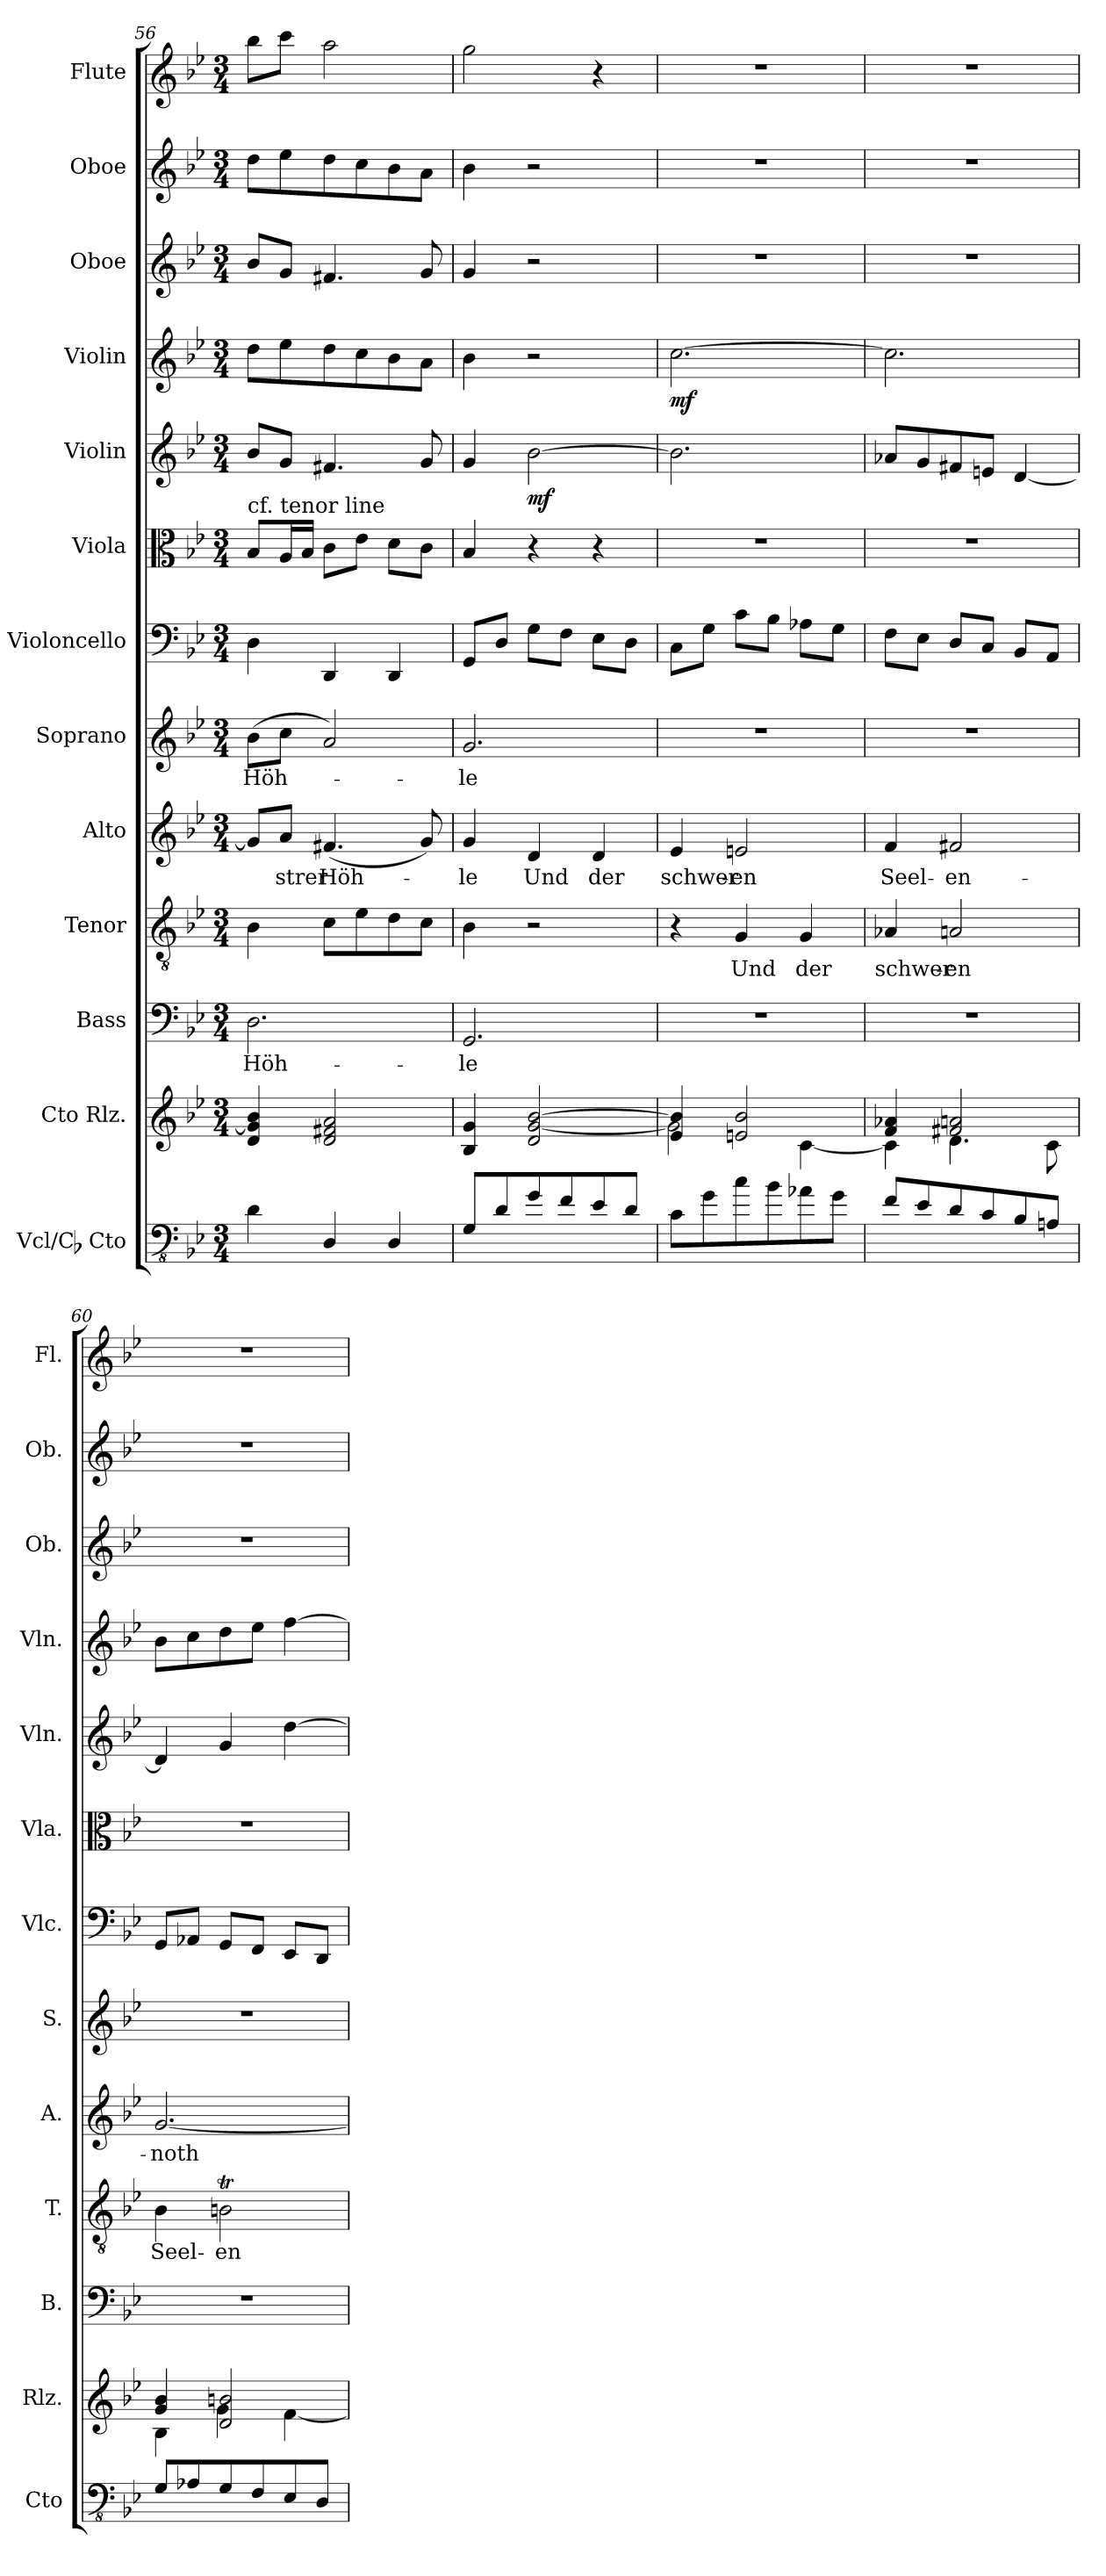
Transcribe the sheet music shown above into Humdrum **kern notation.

**kern	**kern	**kern	**text	**kern	**text	**kern	**text	**kern	**text	**kern	**kern	**kern	**dynam	**kern	**dynam	**kern	**kern	**kern
*part13	*part12	*part11	*part11	*part10	*part10	*part9	*part9	*part8	*part8	*part7	*part6	*part5	*part5	*part4	*part4	*part3	*part2	*part1
*staff13	*staff12	*staff11	*staff11	*staff10	*staff10	*staff9	*staff9	*staff8	*staff8	*staff7	*staff6	*staff5	*staff5	*staff4	*staff4	*staff3	*staff2	*staff1
*I"Vcl/Cb Cto	*I"Cto Rlz.	*I"Bass	*	*I"Tenor	*	*I"Alto	*	*I"Soprano	*	*I"Violoncello	*I"Viola	*I"Violin	*	*I"Violin	*	*I"Oboe	*I"Oboe	*I"Flute
*I'Cto	*I'Rlz.	*I'B.	*	*I'T.	*	*I'A.	*	*I'S.	*	*I'Vlc.	*I'Vla.	*I'Vln.	*	*I'Vln.	*	*I'Ob.	*I'Ob.	*I'Fl.
!!LO:PB:g=z
*clefFv4	*clefG2	*clefF4	*	*clefGv2	*	*clefG2	*	*clefG2	*	*clefF4	*clefC3	*clefG2	*	*clefG2	*	*clefG2	*clefG2	*clefG2
*ITrd7c12	*	*	*	*	*	*	*	*	*	*	*	*	*	*	*	*	*	*
*k[b-e-]	*k[b-e-]	*k[b-e-]	*	*k[b-e-]	*	*k[b-e-]	*	*k[b-e-]	*	*k[b-e-]	*k[b-e-]	*k[b-e-]	*	*k[b-e-]	*	*k[b-e-]	*k[b-e-]	*k[b-e-]
*M3/4	*M3/4	*M3/4	*	*M3/4	*	*M3/4	*	*M3/4	*	*M3/4	*M3/4	*M3/4	*	*M3/4	*	*M3/4	*M3/4	*M3/4
=56	=56	=56	=56	=56	=56	=56	=56	=56	=56	=56	=56	=56	=56	=56	=56	=56	=56	=56
!	!	!	!	!	!	!	!	!	!	!	!LO:TX:a:t=cf. tenor line	!	!	!	!	!	!	!
4DD\	4d/ 4g/] 4b-/	2.D\	Höh-	4B-\	.	8g/L]	.	(8b-\L	Höh-	4D\	8B-/L	8b-/L	.	8dd\L	.	8b-/L	8dd\L	8bb-\L
.	.	.	.	.	.	8a/J	-strer	8cc\J	.	.	16A/L	8g/J	.	8ee-\	.	8g/J	8ee-\	8ccc\J
.	.	.	.	.	.	.	.	.	.	.	16B-/JJ	.	.	.	.	.	.	.
4DDD/	2d/ 2f#X/ 2a/	.	.	8c\L	.	(4.f#X/	Höh-	2a/)	.	4DD/	8c\L	4.f#X/	.	8dd\	.	4.f#X/	8dd\	2aa\
.	.	.	.	8e-\	.	.	.	.	.	.	8e-\J	.	.	8cc\	.	.	8cc\	.
4DDD/	.	.	.	8d\	.	.	.	.	.	4DD/	8d\L	.	.	8b-\	.	.	8b-\	.
.	.	.	.	8c\J	.	8g/)	.	.	.	.	8c\J	8g/	.	8a\J	.	8g/	8a\J	.
=57	=57	=57	=57	=57	=57	=57	=57	=57	=57	=57	=57	=57	=57	=57	=57	=57	=57	=57
8GGG/L	4B-/ 4g/	2.GG/	-le	4B-\	.	4g/	-le	2.g/	le	8GG/L	4B-/	4g/	.	4b-\	.	4g/	4b-\	2gg\
8DD/	.	.	.	.	.	.	.	.	.	8D/J	.	.	.	.	.	.	.	.
!	!	!	!	!	!	!	!	!	!	!	!	!	!LO:DY:b	!	!	!	!	!
8GG/	2d/ [2g/ [2b-/	.	.	2r	.	4d/	Und	.	.	8G\L	4r	[2b-\	mf	2r	.	2r	2r	.
8FF/	.	.	.	.	.	.	.	.	.	8F\J	.	.	.	.	.	.	.	.
8EE-/	.	.	.	.	.	4d/	der	.	.	8E-\L	4r	.	.	.	.	.	.	4r
8DD/J	.	.	.	.	.	.	.	.	.	8D\J	.	.	.	.	.	.	.	.
=58	=58	=58	=58	=58	=58	=58	=58	=58	=58	=58	=58	=58	=58	=58	=58	=58	=58	=58
*	*^	*	*	*	*	*	*	*	*	*	*	*	*	*	*	*	*	*
!	!	!	!	!	!	!	!	!	!	!	!	!	!	!	!	!LO:DY:b	!	!	!
8CC\L	4e-/ 4b-/]	2g\]	2.r	.	4r	.	4e-/	schwer-	2.r	.	8C\L	2.r	2.b-\]	.	[2.cc\	mf	2.r	2.r	2.r
8GG\	.	.	.	.	.	.	.	.	.	.	8G\J	.	.	.	.	.	.	.	.
8C\	2en/ 2b-/	.	.	.	4G/	Und	2en/	-en	.	.	8c\L	.	.	.	.	.	.	.	.
8BB-\	.	.	.	.	.	.	.	.	.	.	8B-\J	.	.	.	.	.	.	.	.
8AA-X\	.	[4c\	.	.	4G/	der	.	.	.	.	8A-X\L	.	.	.	.	.	.	.	.
8GG\J	.	.	.	.	.	.	.	.	.	.	8G\J	.	.	.	.	.	.	.	.
=59	=59	=59	=59	=59	=59	=59	=59	=59	=59	=59	=59	=59	=59	=59	=59	=59	=59	=59	=59
8FF/L	4f/ 4a-X/	4c\]	2.r	.	4A-X/	schwer-	4f/	Seel-	2.r	.	8F\L	2.r	8a-X/L	.	2.cc\]	.	2.r	2.r	2.r
8EE-/	.	.	.	.	.	.	.	.	.	.	8E-\J	.	8g/	.	.	.	.	.	.
8DD/	2f#X/ 2an/	4.d\	.	.	2An/	-en	2f#X/	-en-	.	.	8D/L	.	8f#X/	.	.	.	.	.	.
8CC/	.	.	.	.	.	.	.	.	.	.	8C/J	.	8en/J	.	.	.	.	.	.
8BBB-/	.	.	.	.	.	.	.	.	.	.	8BB-/L	.	[4d/	.	.	.	.	.	.
8AAAn/J	.	8c\	.	.	.	.	.	.	.	.	8AA/J	.	.	.	.	.	.	.	.
!!LO:PB:g=z
=60	=60	=60	=60	=60	=60	=60	=60	=60	=60	=60	=60	=60	=60	=60	=60	=60	=60	=60	=60
8GGG/L	4g/ 4b-/	4B-\	2.r	.	4B-\	Seel-	[2.g/	-noth	2.r	.	8GG/L	2.r	4d/]	.	8b-\L	.	2.r	2.r	2.r
8AAA-X/	.	.	.	.	.	.	.	.	.	.	8AA-X/J	.	.	.	8cc\	.	.	.	.
8GGG/	2d/ 2bn/	4g\	.	.	2Bnt\	-en-	.	.	.	.	8GG/L	.	4g/	.	8dd\	.	.	.	.
8FFF/	.	.	.	.	.	.	.	.	.	.	8FF/J	.	.	.	8ee-\J	.	.	.	.
8EEE-/	.	[4f\	.	.	.	.	.	.	.	.	8EE-/L	.	[4dd\	.	[4ff\	.	.	.	.
8DDD/J	.	.	.	.	.	.	.	.	.	.	8DD/J	.	.	.	.	.	.	.	.
*	*v	*v	*	*	*	*	*	*	*	*	*	*	*	*	*	*	*	*	*
=	=	=	=	=	=	=	=	=	=	=	=	=	=	=	=	=	=	=
*-	*-	*-	*-	*-	*-	*-	*-	*-	*-	*-	*-	*-	*-	*-	*-	*-	*-	*-
